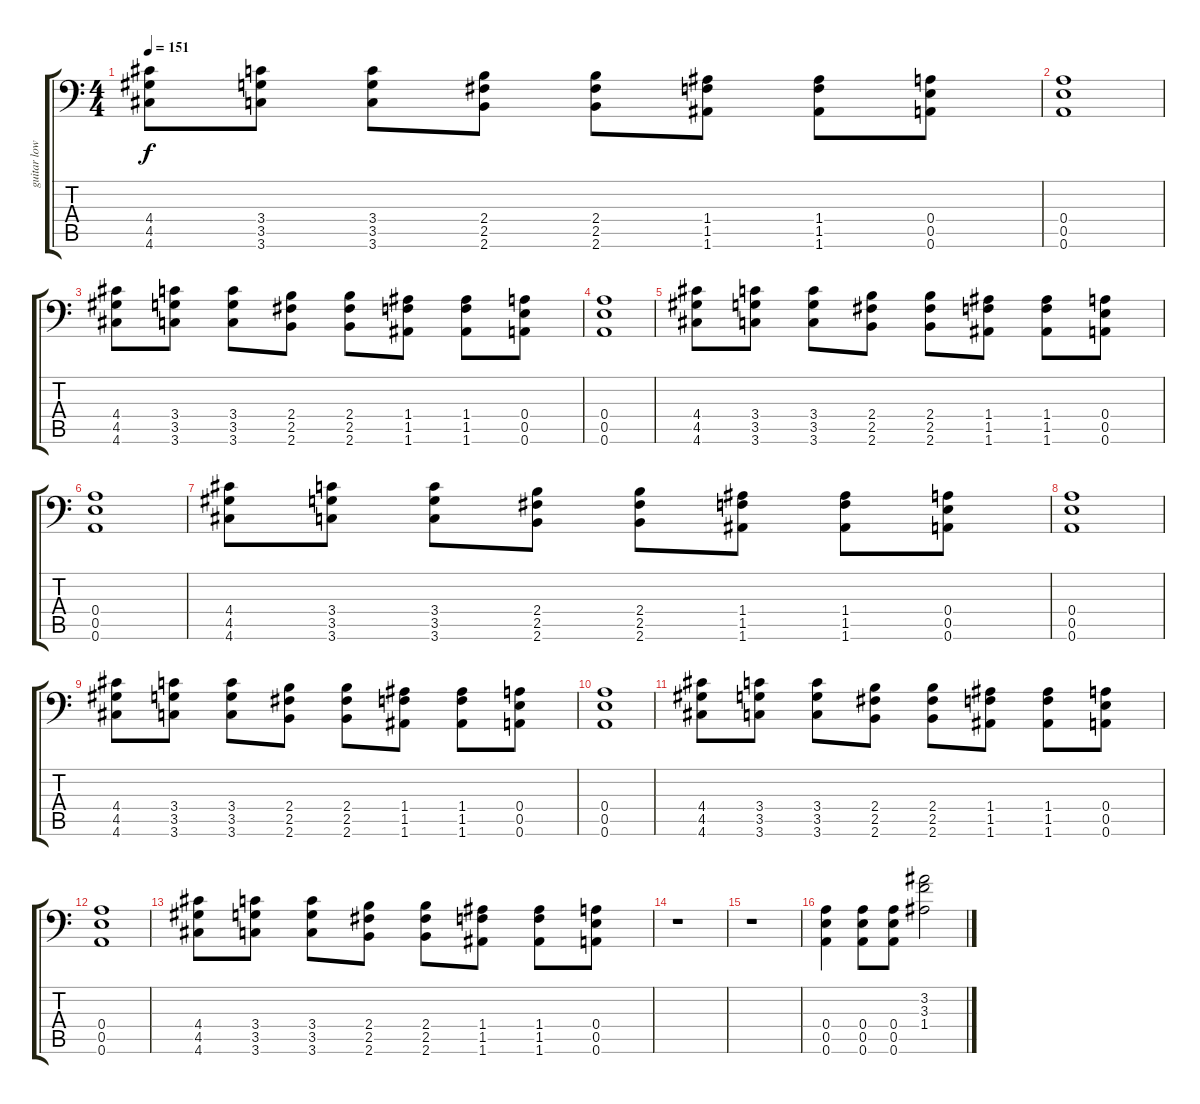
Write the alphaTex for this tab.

\track ("guitar low" "guitar low") {instrument distortionguitar}
\staff {score tabs}
\tuning (B3 G3 D3 A2 E2 A1) {hide}
\ts (4 4)
\tempo 151
\clef f4
\ks c
(4.4 4.5 4.6).8{dy f} (3.4 3.5 3.6).8 (3.4 3.5 3.6).8 (2.4 2.5 2.6).8 (2.4 2.5 2.6).8 (1.4 1.5 1.6).8 (1.4 1.5 1.6).8 (0.4 0.5 0.6).8 |
(0.4 0.5 0.6).1 |
(4.4 4.5 4.6).8 (3.4 3.5 3.6).8 (3.4 3.5 3.6).8 (2.4 2.5 2.6).8 (2.4 2.5 2.6).8 (1.4 1.5 1.6).8 (1.4 1.5 1.6).8 (0.4 0.5 0.6).8 |
(0.4 0.5 0.6).1 |
(4.4 4.5 4.6).8 (3.4 3.5 3.6).8 (3.4 3.5 3.6).8 (2.4 2.5 2.6).8 (2.4 2.5 2.6).8 (1.4 1.5 1.6).8 (1.4 1.5 1.6).8 (0.4 0.5 0.6).8 |
(0.4 0.5 0.6).1 |
(4.4 4.5 4.6).8 (3.4 3.5 3.6).8 (3.4 3.5 3.6).8 (2.4 2.5 2.6).8 (2.4 2.5 2.6).8 (1.4 1.5 1.6).8 (1.4 1.5 1.6).8 (0.4 0.5 0.6).8 |
(0.4 0.5 0.6).1 |
(4.4 4.5 4.6).8 (3.4 3.5 3.6).8 (3.4 3.5 3.6).8 (2.4 2.5 2.6).8 (2.4 2.5 2.6).8 (1.4 1.5 1.6).8 (1.4 1.5 1.6).8 (0.4 0.5 0.6).8 |
(0.4 0.5 0.6).1 |
(4.4 4.5 4.6).8 (3.4 3.5 3.6).8 (3.4 3.5 3.6).8 (2.4 2.5 2.6).8 (2.4 2.5 2.6).8 (1.4 1.5 1.6).8 (1.4 1.5 1.6).8 (0.4 0.5 0.6).8 |
(0.4 0.5 0.6).1 |
(4.4 4.5 4.6).8 (3.4 3.5 3.6).8 (3.4 3.5 3.6).8 (2.4 2.5 2.6).8 (2.4 2.5 2.6).8 (1.4 1.5 1.6).8 (1.4 1.5 1.6).8 (0.4 0.5 0.6).8 |
r.1 |
r.1 |
(0.4 0.5 0.6).4 (0.4 0.5 0.6).8 (0.4 0.5 0.6).8 (3.2{ss} 3.3{ss} 1.4).2
